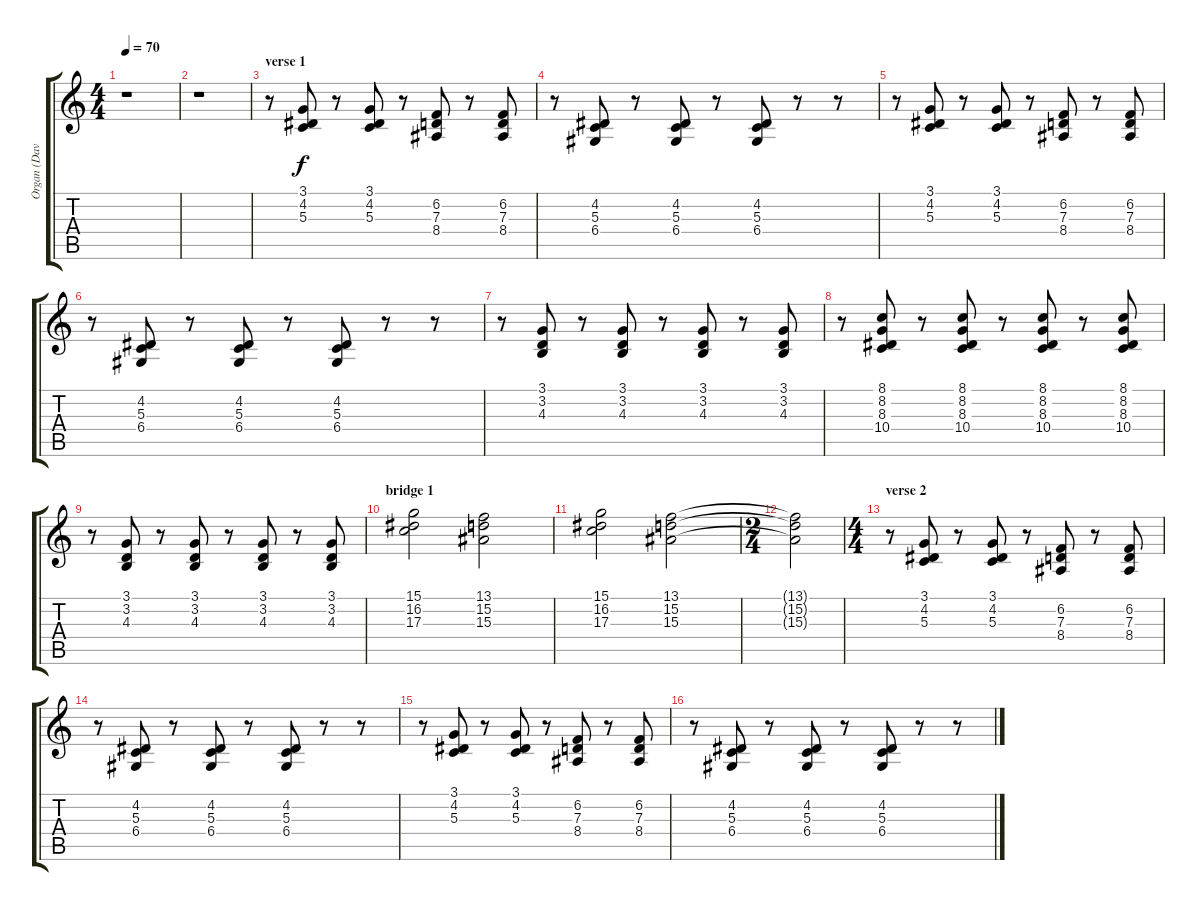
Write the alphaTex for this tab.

\track ("Organ (Davies)" "Organ (Dav") {instrument reedorgan}
\staff {score tabs}
\tuning (E4 B3 G3 D3 A2 E2) {hide}
\ts (4 4)
\tempo 70
\clef g2
\ks c
r.1{dy f instrument reedorgan} |
r.1 |
\section ("" "verse 1")
r.8 (3.1 4.2 5.3).8 r.8 (3.1 4.2 5.3).8 r.8 (6.2 7.3 8.4).8 r.8 (6.2 7.3 8.4).8 |
r.8 (4.2 5.3 6.4).8 r.8 (4.2 5.3 6.4).8 r.8 (4.2 5.3 6.4).8 r.8 r.8 |
r.8 (3.1 4.2 5.3).8 r.8 (3.1 4.2 5.3).8 r.8 (6.2 7.3 8.4).8 r.8 (6.2 7.3 8.4).8 |
r.8 (4.2 5.3 6.4).8 r.8 (4.2 5.3 6.4).8 r.8 (4.2 5.3 6.4).8 r.8 r.8 |
r.8 (3.1 3.2 4.3).8 r.8 (3.1 3.2 4.3).8 r.8 (3.1 3.2 4.3).8 r.8 (3.1 3.2 4.3).8 |
r.8 (8.1 8.2 8.3 10.4).8 r.8 (8.1 8.2 8.3 10.4).8 r.8 (8.1 8.2 8.3 10.4).8 r.8 (8.1 8.2 8.3 10.4).8 |
r.8 (3.1 3.2 4.3).8 r.8 (3.1 3.2 4.3).8 r.8 (3.1 3.2 4.3).8 r.8 (3.1 3.2 4.3).8 |
\section ("" "bridge 1")
(15.1 16.2 17.3).2{volume 6} (13.1 15.2 15.3).2 |
(15.1 16.2 17.3).2 (13.1 15.2 15.3).2 |
\ts (2 4)
(13.1{t} 15.2{t} 15.3{t}).2 |
\ts (4 4)
\section ("" "verse 2")
r.8{volume 9 instrument reedorgan} (3.1 4.2 5.3).8 r.8 (3.1 4.2 5.3).8 r.8 (6.2 7.3 8.4).8 r.8 (6.2 7.3 8.4).8 |
r.8 (4.2 5.3 6.4).8 r.8 (4.2 5.3 6.4).8 r.8 (4.2 5.3 6.4).8 r.8 r.8 |
r.8 (3.1 4.2 5.3).8 r.8 (3.1 4.2 5.3).8 r.8 (6.2 7.3 8.4).8 r.8 (6.2 7.3 8.4).8 |
r.8 (4.2 5.3 6.4).8 r.8 (4.2 5.3 6.4).8 r.8 (4.2 5.3 6.4).8 r.8 r.8
